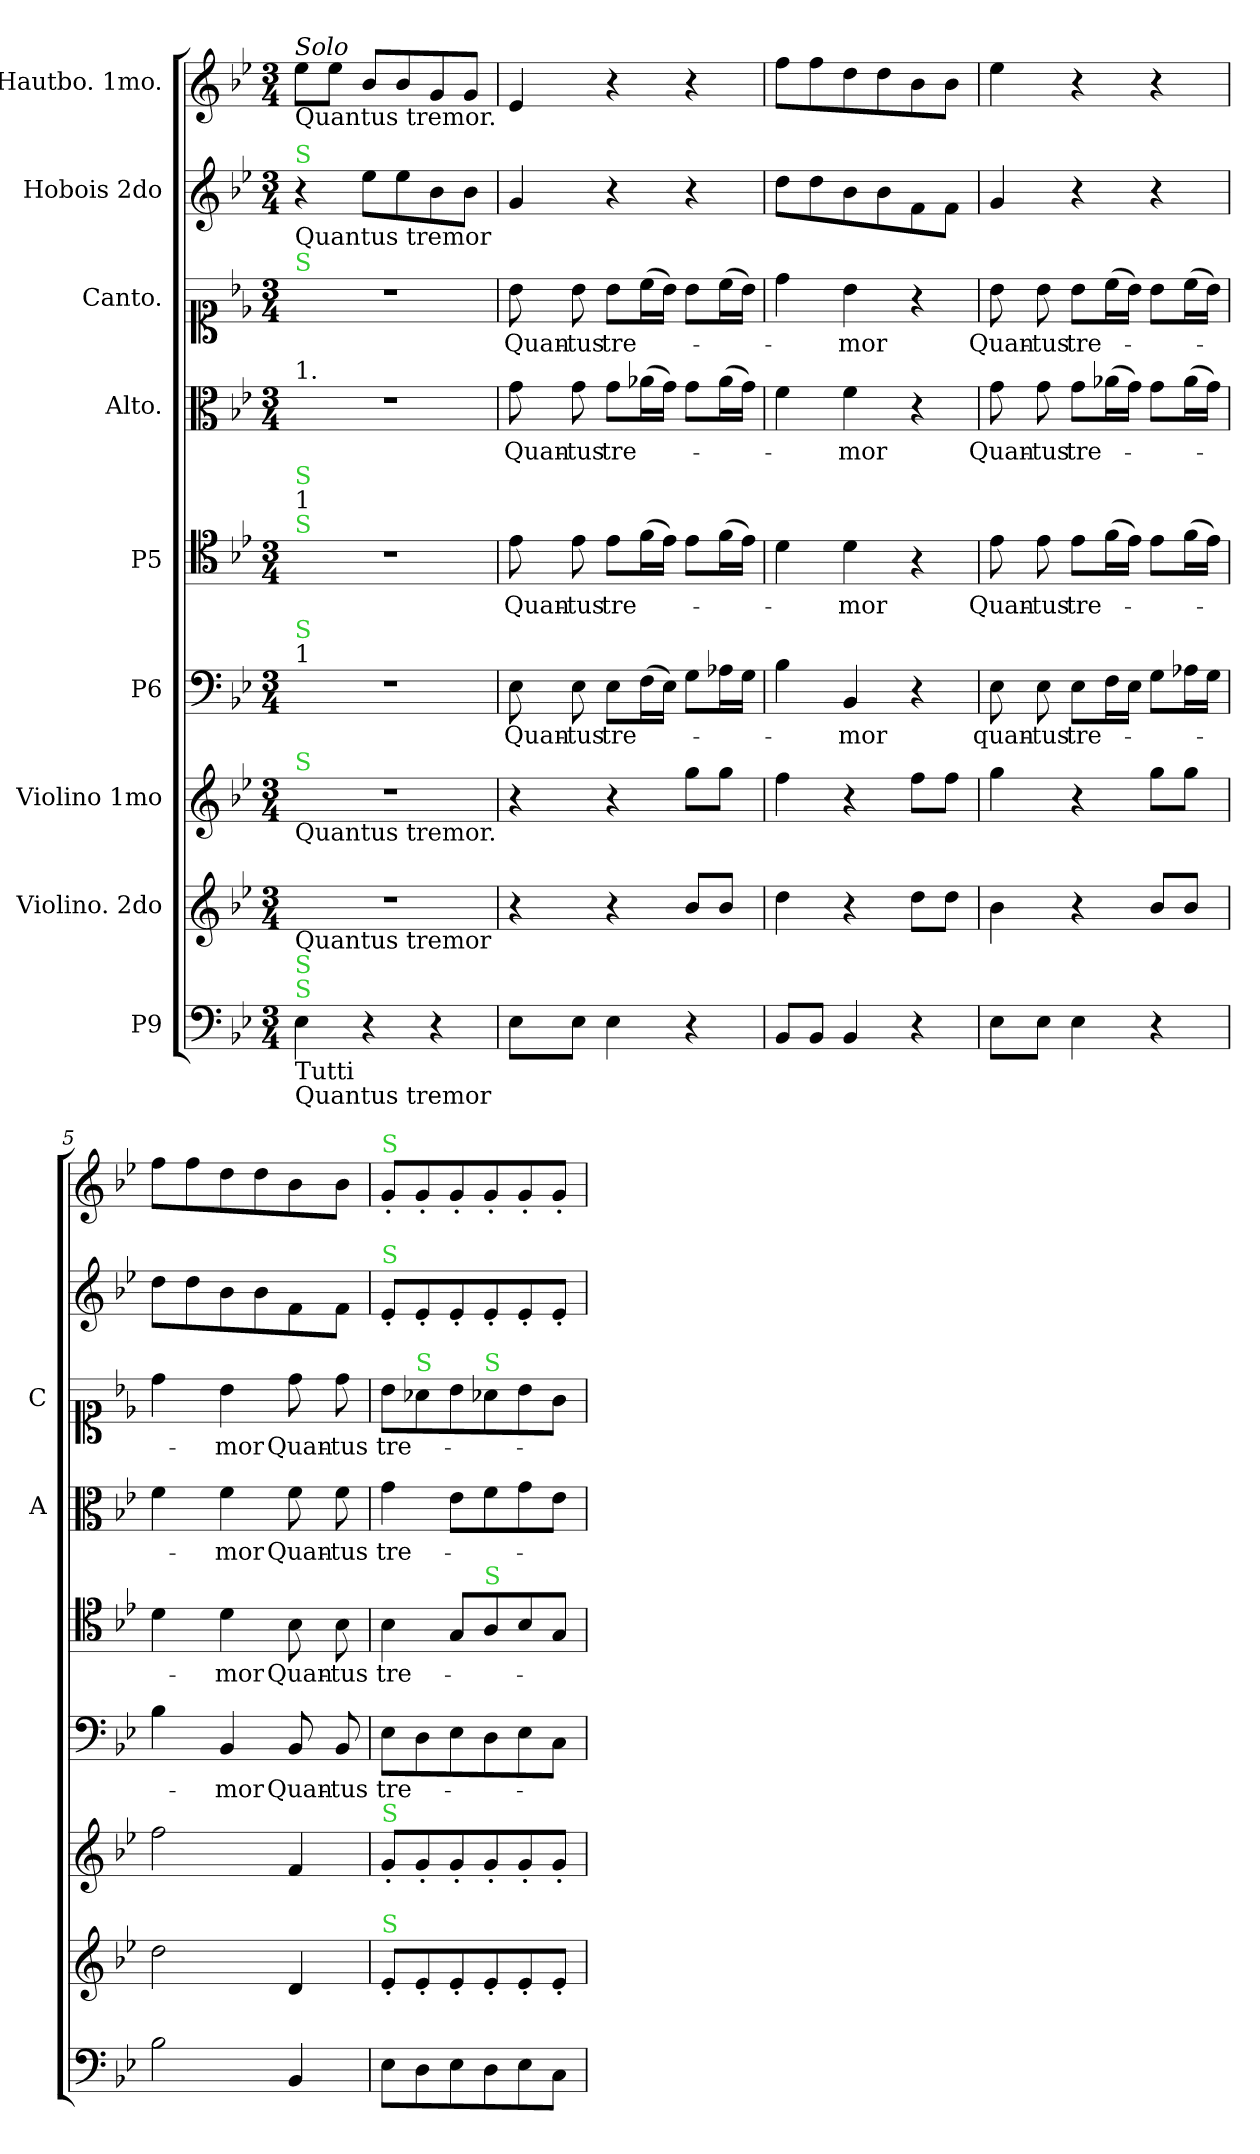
**kern	**kern	**kern	**kern	**text	**kern	**text	**kern	**text	**kern	**text	**kern	**kern
*part9	*part8	*part7	*part6	*part6	*part5	*part5	*part4	*part4	*part3	*part3	*part2	*part1
*staff9	*staff8	*staff7	*staff6	*staff6	*staff5	*staff5	*staff4	*staff4	*staff3	*staff3	*staff2	*staff1
*I"P9	*I"Violino. 2do	*I"Violino 1mo	*I"P6	*	*I"P5	*	*I"Alto.	*	*I"Canto.	*	*I"Hobois 2do	*I"Hautbo. 1mo.
*	*	*	*	*	*	*	*I'A	*	*I'C	*	*	*
*clefF4	*clefG2	*clefG2	*clefF4	*	*clefC4	*	*clefC3	*	*clefC1	*	*clefG2	*clefG2
*k[b-e-]	*k[b-e-]	*k[b-e-]	*k[b-e-]	*	*k[b-e-]	*	*k[b-e-]	*	*k[b-e-]	*	*k[b-e-]	*k[b-e-]
*B-:	*B-:	*B-:	*B-:	*	*B-:	*	*B-:	*	*B-:	*	*B-:	*B-:
*M3/4	*M3/4	*M3/4	*M3/4	*	*M3/4	*	*M3/4	*	*M3/4	*	*M3/4	*M3/4
=1	=1	=1	=1	=1	=1	=1	=1	=1	=1	=1	=1	=1
!	!	!	!	!	!	!	!	!	!	!	!	!LO:TX:b:t=Quantus tremor.
!	!	!	!	!	!	!	!	!	!	!	!	!LO:TX:a:i:t=Solo
!	!	!	!	!	!	!	!	!	!	!	!LO:TX:b:t=Quantus tremor	!
!	!	!	!	!	!	!	!	!	!	!	!LO:TX:a:color=limegreen:t=S	!
!	!	!	!	!	!	!	!	!	!LO:TX:a:color=limegreen:t=S	!	!	!
!	!	!	!	!	!	!	!LO:TX:a:t=1.	!	!	!	!	!
!	!	!	!	!	!LO:TX:a:color=limegreen:t=S	!	!	!	!	!	!	!
!	!	!	!	!	!LO:TX:a:t=1	!	!	!	!	!	!	!
!	!	!	!	!	!LO:TX:a:color=limegreen:t=S	!	!	!	!	!	!	!
!	!	!	!LO:TX:a:t=1	!	!	!	!	!	!	!	!	!
!	!	!	!LO:TX:a:color=limegreen:t=S	!	!	!	!	!	!	!	!	!
!	!	!LO:TX:b:t=Quantus tremor.	!	!	!	!	!	!	!	!	!	!
!	!	!LO:TX:a:color=limegreen:t=S	!	!	!	!	!	!	!	!	!	!
!	!LO:TX:b:t=Quantus tremor	!	!	!	!	!	!	!	!	!	!	!
!LO:TX:b:t=Tutti	!	!	!	!	!	!	!	!	!	!	!	!
!LO:TX:b:t=Quantus tremor	!	!	!	!	!	!	!	!	!	!	!	!
!LO:TX:a:color=limegreen:t=S	!	!	!	!	!	!	!	!	!	!	!	!
!LO:TX:a:color=limegreen:t=S	!	!	!	!	!	!	!	!	!	!	!	!
4E-\	2.r	2.r	2.r	.	2.r	.	2.r	.	2.r	.	4r	8ee-\L
.	.	.	.	.	.	.	.	.	.	.	.	8ee-\J
4r	.	.	.	.	.	.	.	.	.	.	8ee-\L	8b-/L
.	.	.	.	.	.	.	.	.	.	.	8ee-\	8b-/
4r	.	.	.	.	.	.	.	.	.	.	8b-\	8g/
.	.	.	.	.	.	.	.	.	.	.	8b-\J	8g/J
=2	=2	=2	=2	=2	=2	=2	=2	=2	=2	=2	=2	=2
8E-\L	4r	4r	8E-\	Quan-	8e-\	Quan-	8g\	Quan-	8b-\	Quan-	4g/	4e-/
8E-\J	.	.	8E-\	-tus	8e-\	-tus	8g\	-tus	8b-\	-tus	.	.
4E-\	4r	4r	8E-\L	tre-	8e-\L	tre-	8g\L	tre-	8b-\L	tre-	4r	4r
.	.	.	(16F\L	.	(16f\L	.	(16a-X\L	.	(16cc\L	.	.	.
.	.	.	16E-\JJ)	.	16e-\JJ)	.	16g\JJ)	.	16b-\JJ)	.	.	.
4r	8b-/L	8gg\L	8G\L	.	8e-\L	.	8g\L	.	8b-\L	.	4r	4r
.	8b-/J	8gg\J	16A-X\L	.	(16f\L	.	(16a-\L	.	(16cc\L	.	.	.
.	.	.	16G\JJ	.	16e-\JJ)	.	16g\JJ)	.	16b-\JJ)	.	.	.
=3	=3	=3	=3	=3	=3	=3	=3	=3	=3	=3	=3	=3
8BB-/L	4dd\	4ff\	4B-\	.	4d\	.	4f\	.	4dd\	.	8dd\L	8ff\L
8BB-/J	.	.	.	.	.	.	.	.	.	.	8dd\	8ff\
4BB-/	4r	4r	4BB-/	-mor	4d\	-mor	4f\	-mor	4b-\	-mor	8b-\	8dd\
.	.	.	.	.	.	.	.	.	.	.	8b-\	8dd\
4r	8dd\L	8ff\L	4r	.	4r	.	4r	.	4r	.	8f\	8b-\
.	8dd\J	8ff\J	.	.	.	.	.	.	.	.	8f\J	8b-\J
=4	=4	=4	=4	=4	=4	=4	=4	=4	=4	=4	=4	=4
!	!	!	!	!	!	!	!	!LO:LY:i	!	!LO:LY:i	!	!
8E-\L	4b-\	4gg\	8E-\	quan-	8e-\	Quan-	8g\	Quan-	8b-\	Quan-	4g/	4ee-\
!	!	!	!	!	!	!	!	!LO:LY:i	!	!LO:LY:i	!	!
8E-\J	.	.	8E-\	-tus	8e-\	-tus	8g\	-tus	8b-\	-tus	.	.
!	!	!	!	!	!	!	!	!LO:LY:i	!	!LO:LY:i	!	!
4E-\	4r	4r	8E-\L	tre-	8e-\L	tre-	8g\L	tre-	8b-\L	tre-	4r	4r
.	.	.	16F\L	.	(16f\L	.	(16a-X\L	.	(16cc\L	.	.	.
.	.	.	16E-\JJ	.	16e-\JJ)	.	16g\JJ)	.	16b-\JJ)	.	.	.
4r	8b-/L	8gg\L	8G\L	.	8e-\L	.	8g\L	.	8b-\L	.	4r	4r
.	8b-/J	8gg\J	16A-X\L	.	(16f\L	.	(16a-\L	.	(16cc\L	.	.	.
.	.	.	16G\JJ	.	16e-\JJ)	.	16g\JJ)	.	16b-\JJ)	.	.	.
=5	=5	=5	=5	=5	=5	=5	=5	=5	=5	=5	=5	=5
2B-\	2dd\	2ff\	4B-\	.	4d\	.	4f\	.	4dd\	.	8dd\L	8ff\L
.	.	.	.	.	.	.	.	.	.	.	8dd\	8ff\
!	!	!	!	!	!	!	!	!LO:LY:i	!	!LO:LY:i	!	!
.	.	.	4BB-/	-mor	4d\	-mor	4f\	-mor	4b-\	-mor	8b-\	8dd\
.	.	.	.	.	.	.	.	.	.	.	8b-\	8dd\
4BB-/	4d/	4f/	8BB-/	Quan-	8B-\	Quan-	8f\	Quan-	8dd\	Quan-	8f\	8b-\
.	.	.	8BB-/	-tus	8B-\	-tus	8f\	-tus	8dd\	-tus	8f\J	8b-\J
=6	=6	=6	=6	=6	=6	=6	=6	=6	=6	=6	=6	=6
!	!	!	!	!	!	!	!	!	!	!	!	!LO:TX:a:color=limegreen:t=S
!	!	!	!	!	!	!	!	!	!	!	!LO:TX:a:color=limegreen:t=S	!
!	!	!LO:TX:a:color=limegreen:t=S	!	!	!	!	!	!	!	!	!	!
!	!LO:TX:a:color=limegreen:t=S	!	!	!	!	!	!	!	!	!	!	!
8E-\L	8e-'/L	8g'/L	8E-\L	tre-	4B-\	tre-	4g\	tre-	8b-\L	tre-	8e-'/L	8g'/L
!	!	!	!	!	!	!	!	!	!LO:TX:a:color=limegreen:t=S	!	!	!
8D\	8e-'/	8g'/	8D\	.	.	.	.	.	8a-X\	.	8e-'/	8g'/
8E-\	8e-'/	8g'/	8E-\	.	8G/L	.	8e-\L	.	8b-\	.	8e-'/	8g'/
!	!	!	!	!	!	!	!	!	!LO:TX:a:color=limegreen:t=S	!	!	!
!	!	!	!	!	!LO:TX:a:color=limegreen:t=S	!	!	!	!	!	!	!
8D\	8e-'/	8g'/	8D\	.	8A/	.	8f\	.	8a-X\	.	8e-'/	8g'/
8E-\	8e-'/	8g'/	8E-\	.	8B-/	.	8g\	.	8b-\	.	8e-'/	8g'/
8C\J	8e-'/J	8g'/J	8C\J	.	8G/J	.	8e-\J	.	8g\J	.	8e-'/J	8g'/J
=	=	=	=	=	=	=	=	=	=	=	=	=
*-	*-	*-	*-	*-	*-	*-	*-	*-	*-	*-	*-	*-
